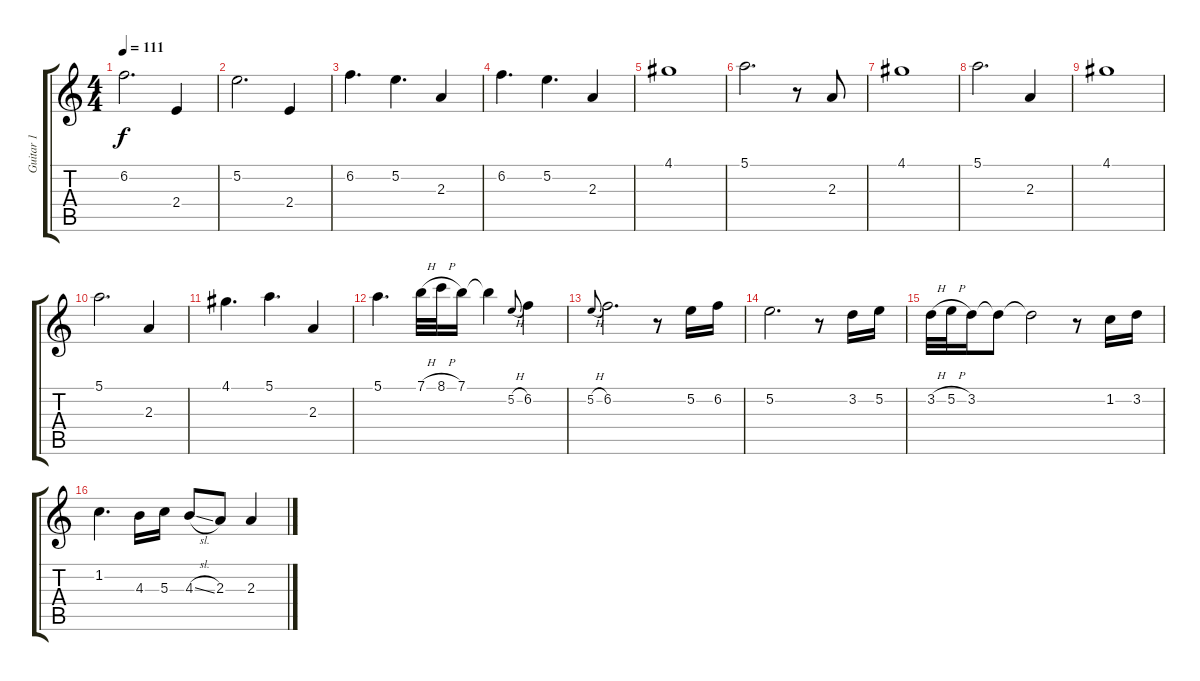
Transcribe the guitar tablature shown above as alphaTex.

\track ("Guitar 1" "Guitar 1") {instrument acousticguitarnylon}
\staff {score tabs}
\tuning (E4 B3 G3 D3 A2 E2) {hide}
\ts (4 4)
\tempo 111
\clef g2
\ks c
6.2.2{d dy f} 2.4.4 |
5.2.2{d} 2.4.4 |
6.2.4{d} 5.2.4{d} 2.3.4 |
6.2.4{d} 5.2.4{d} 2.3.4 |
4.1.1 |
5.1.2{d} r.8 2.3.8 |
4.1.1 |
5.1.2{d} 2.3.4 |
4.1.1 |
5.1.2{d} 2.3.4 |
4.1.4{d} 5.1.4{d} 2.3.4 |
5.1.4{d} 7.1{h}.32 8.1{h}.32 7.1.16 7.1{t}.4 5.2{h}.8{gr onbeat} 6.2.4 |
5.2{h}.8{gr onbeat} 6.2.2{d} r.8 5.2.16 6.2.16 |
5.2.2{d} r.8 3.2.16 5.2.16 |
3.2{h}.32 5.2{h}.32 3.2.16 3.2{t}.8 3.2{t}.2 r.8 1.2.16 3.2.16 |
1.2.4{d} 4.3.16 5.3.16 4.3{sl}.8 2.3.8 2.3.4
